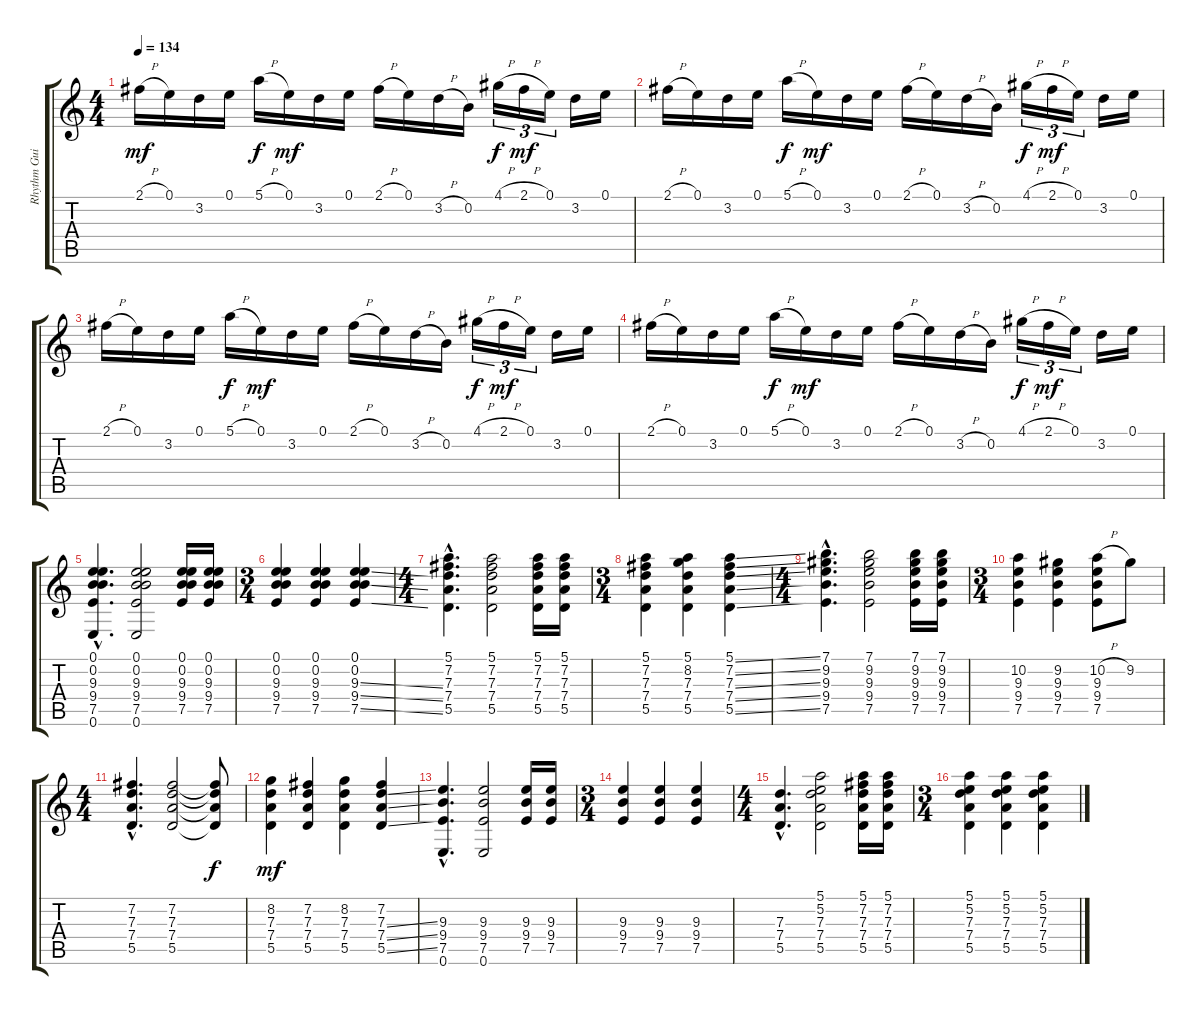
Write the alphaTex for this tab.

\track ("Rhythm Guitar I" "Rhythm Gui") {instrument overdrivenguitar}
\staff {score tabs}
\tuning (E4 B3 G3 D3 A2 E2) {hide}
\ts (4 4)
\tempo 134
\clef g2
\ks c
2.1{h}.16{dy mf} 0.1.16 3.2.16 0.1.16 5.1{h}.16{dy f} 0.1.16{dy mf} 3.2.16 0.1.16 2.1{h}.16 0.1.16 3.2{h}.16 0.2.16 4.1{h}.16{tu (3 2) dy f} 2.1{h}.16{tu (3 2) dy mf} 0.1.16{tu (3 2)} 3.2.16 0.1.16 |
2.1{h}.16 0.1.16 3.2.16 0.1.16 5.1{h}.16{dy f} 0.1.16{dy mf} 3.2.16 0.1.16 2.1{h}.16 0.1.16 3.2{h}.16 0.2.16 4.1{h}.16{tu (3 2) dy f} 2.1{h}.16{tu (3 2) dy mf} 0.1.16{tu (3 2)} 3.2.16 0.1.16 |
2.1{h}.16 0.1.16 3.2.16 0.1.16 5.1{h}.16{dy f} 0.1.16{dy mf} 3.2.16 0.1.16 2.1{h}.16 0.1.16 3.2{h}.16 0.2.16 4.1{h}.16{tu (3 2) dy f} 2.1{h}.16{tu (3 2) dy mf} 0.1.16{tu (3 2)} 3.2.16 0.1.16 |
2.1{h}.16 0.1.16 3.2.16 0.1.16 5.1{h}.16{dy f} 0.1.16{dy mf} 3.2.16 0.1.16 2.1{h}.16 0.1.16 3.2{h}.16 0.2.16 4.1{h}.16{tu (3 2) dy f} 2.1{h}.16{tu (3 2) dy mf} 0.1.16{tu (3 2)} 3.2.16 0.1.16 |
(0.1{hac} 0.2{hac} 9.3{hac} 9.4{hac} 7.5{hac} 0.6{hac}).4{d} (0.1 0.2 9.3 9.4 7.5 0.6).2 (0.1 0.2 9.3 9.4 7.5).16 (0.1 0.2 9.3 9.4 7.5).16 |
\ts (3 4)
(0.1 0.2 9.3 9.4 7.5).4 (0.1 0.2 9.3 9.4 7.5).4 (0.1 0.2 9.3{ss} 9.4{ss} 7.5{ss}).4 |
\ts (4 4)
(5.1{hac} 7.2{hac} 7.3{hac} 7.4{hac} 5.5{hac}).4{d} (5.1 7.2 7.3 7.4 5.5).2 (5.1 7.2 7.3 7.4 5.5).16 (5.1 7.2 7.3 7.4 5.5).16 |
\ts (3 4)
(5.1 7.2 7.3 7.4 5.5).4 (5.1 8.2 7.3 7.4 5.5).4 (5.1{ss} 7.2{ss} 7.3{ss} 7.4{ss} 5.5{ss}).4 |
\ts (4 4)
(7.1{hac} 9.2{hac} 9.3{hac} 9.4{hac} 7.5{hac}).4{d} (7.1 9.2 9.3 9.4 7.5).2 (7.1 9.2 9.3 9.4 7.5).16 (7.1 9.2 9.3 9.4 7.5).16 |
\ts (3 4)
(10.2 9.3 9.4 7.5).4 (9.2 9.3 9.4 7.5).4 (10.2{h} 9.3 9.4 7.5).8 9.2.8 |
\ts (4 4)
(7.2{hac} 7.3{hac} 7.4{hac} 5.5{hac}).4{d} (7.2 7.3 7.4 5.5).2 (7.2{t} 7.3{t} 7.4{t} 5.5{t}).8{dy f} |
(8.2 7.3 7.4 5.5).4{dy mf} (7.2 7.3 7.4 5.5).4 (8.2 7.3 7.4 5.5).4 (7.2 7.3{ss} 7.4{ss} 5.5{ss}).4 |
(9.3{hac} 9.4{hac} 7.5{hac} 0.6{hac}).4{d} (9.3 9.4 7.5 0.6).2 (9.3 9.4 7.5).16 (9.3 9.4 7.5).16 |
\ts (3 4)
(9.3 9.4 7.5).4 (9.3 9.4 7.5).4 (9.3 9.4 7.5).4 |
\ts (4 4)
(7.3{hac} 7.4{hac} 5.5{hac}).4{d} (5.1 5.2 7.3 7.4 5.5).2 (5.1 7.2 7.3 7.4 5.5).16 (5.1 7.2 7.3 7.4 5.5).16 |
\ts (3 4)
(5.1 5.2 7.3 7.4 5.5).4 (5.1 5.2 7.3 7.4 5.5).4 (5.1{ss} 5.2{ss} 7.3{ss} 7.4{ss} 5.5{ss}).4
